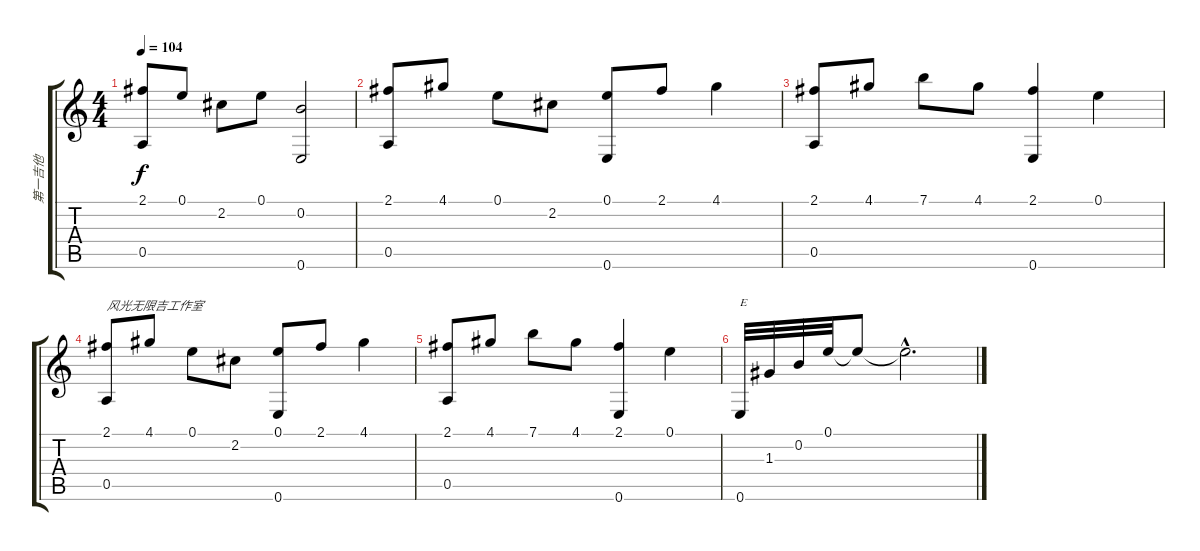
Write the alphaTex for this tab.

\track ("第一吉他" "第一吉他") {instrument acousticguitarsteel}
\staff {score tabs}
\tuning (E4 B3 G3 D3 A2 E2) {hide}
\ts (4 4)
\tempo 104
\clef g2
\ks c
(2.1 0.5).8{dy f} 0.1.8 2.2.8 0.1.8 (0.2 0.6).2 |
(2.1 0.5).8 4.1.8 0.1.8 2.2.8 (0.1 0.6).8 2.1.8 4.1.4 |
(2.1 0.5).8 4.1.8 7.1.8 4.1.8 (2.1 0.6).4 0.1.4 |
(2.1 0.5).8{txt "风光无限吉工作室"} 4.1.8 0.1.8 2.2.8 (0.1 0.6).8 2.1.8 4.1.4 |
(2.1 0.5).8 4.1.8 7.1.8 4.1.8 (2.1 0.6).4 0.1.4 |
0.6.32{txt "E"} 1.3.32 0.2.32 0.1.32 0.1{t}.8 0.1{hac t}.2{d}
